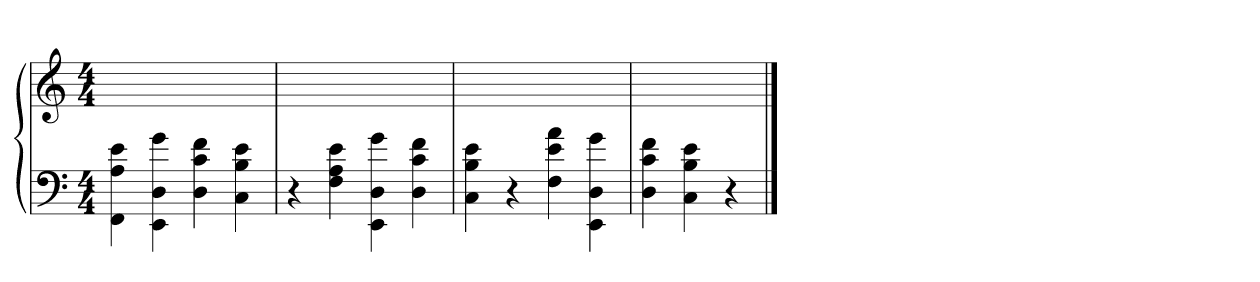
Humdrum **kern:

**kern	**kern
*part2	*part1
*staff2	*staff1
*clefF4	*clefG2
*k[]	*k[]
*C:	*C:
*M4/4	*M4/4
*MM60	*MM60
=1	=1
4FF 4A 4e	1ryy
4EE 4D 4g	.
4D 4c 4f	.
4C 4B 4e	.
=2	=2
4r	1ryy
4F 4A 4e	.
4EE 4D 4g	.
4D 4c 4f	.
=3	=3
4C 4B 4e	1ryy
4r	.
4F 4e 4a	.
4EE 4D 4g	.
=4	=4
4D 4c 4f	2.ryy
4C 4B 4e	.
4r	.
==	==
*-	*-
